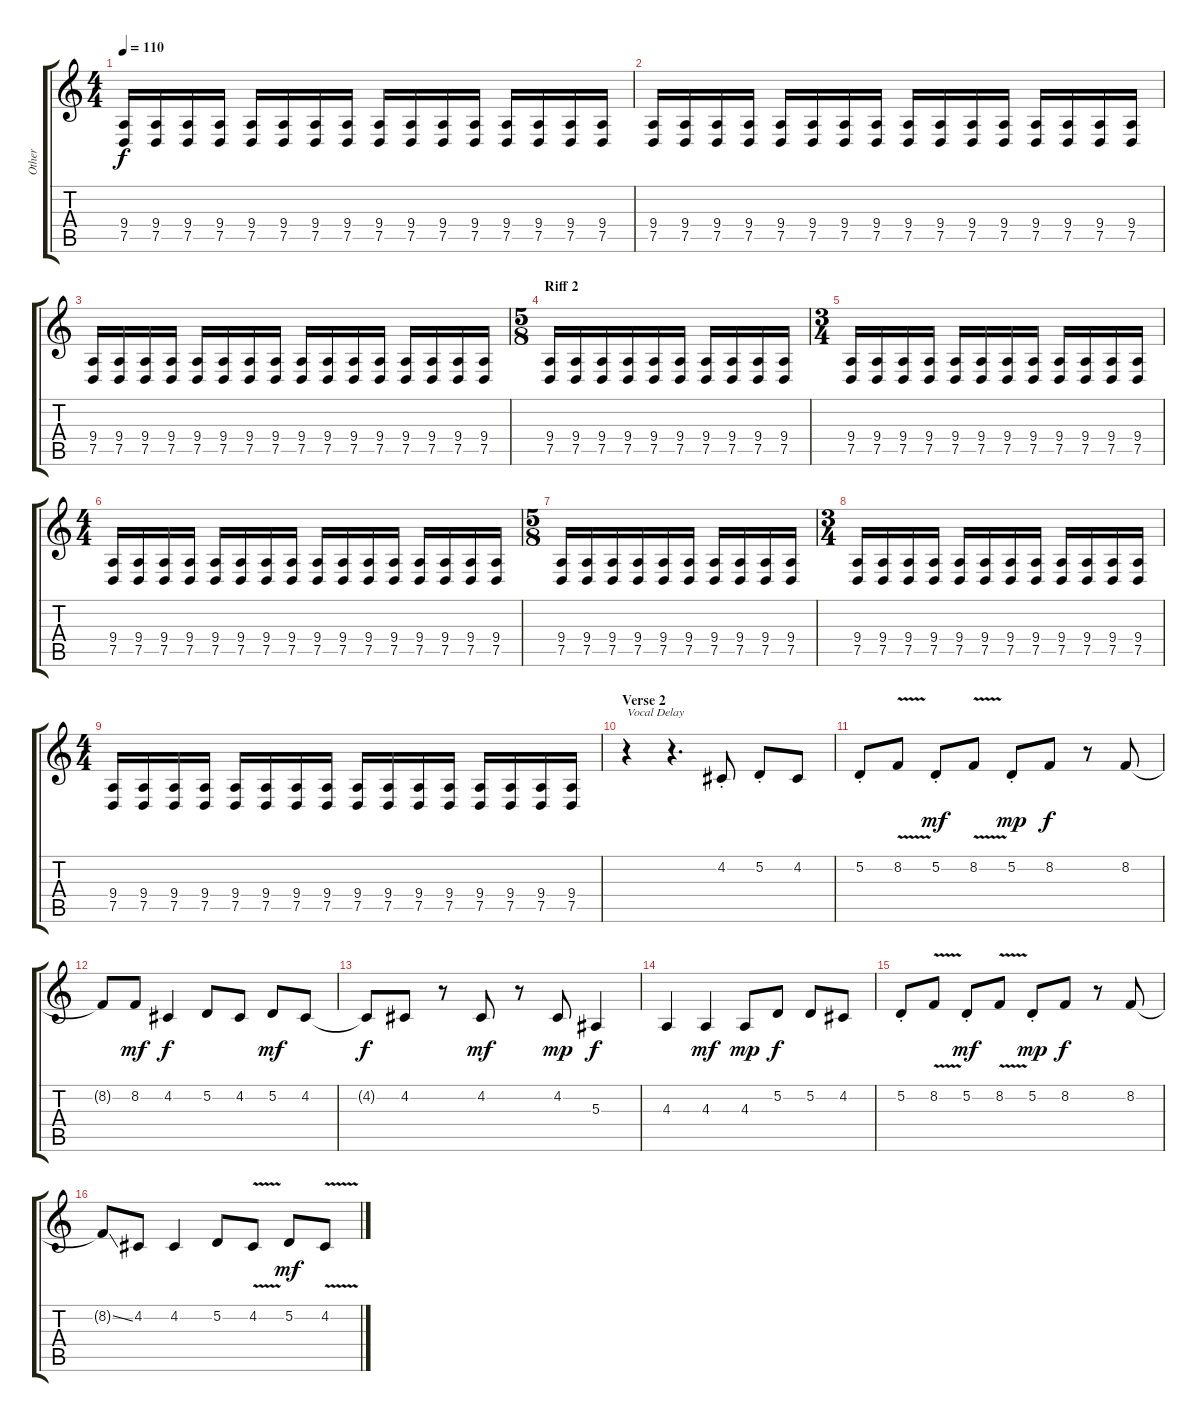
\track ("Other" "Other") {instrument electricpiano2}
\staff {score tabs}
\tuning (D4 A3 F3 C3 G2 C2) {hide}
\ts (4 4)
\tempo 110
\clef g2
\ks c
(9.4 7.5).16{dy f} (9.4 7.5).16 (9.4 7.5).16 (9.4 7.5).16 (9.4 7.5).16 (9.4 7.5).16 (9.4 7.5).16 (9.4 7.5).16 (9.4 7.5).16 (9.4 7.5).16 (9.4 7.5).16 (9.4 7.5).16 (9.4 7.5).16 (9.4 7.5).16 (9.4 7.5).16 (9.4 7.5).16 |
(9.4 7.5).16 (9.4 7.5).16 (9.4 7.5).16 (9.4 7.5).16 (9.4 7.5).16 (9.4 7.5).16 (9.4 7.5).16 (9.4 7.5).16 (9.4 7.5).16 (9.4 7.5).16 (9.4 7.5).16 (9.4 7.5).16 (9.4 7.5).16 (9.4 7.5).16 (9.4 7.5).16 (9.4 7.5).16 |
(9.4 7.5).16 (9.4 7.5).16 (9.4 7.5).16 (9.4 7.5).16 (9.4 7.5).16 (9.4 7.5).16 (9.4 7.5).16 (9.4 7.5).16 (9.4 7.5).16 (9.4 7.5).16 (9.4 7.5).16 (9.4 7.5).16 (9.4 7.5).16 (9.4 7.5).16 (9.4 7.5).16 (9.4 7.5).16 |
\ts (5 8)
\section ("" "Riff 2")
(9.4 7.5).16 (9.4 7.5).16 (9.4 7.5).16 (9.4 7.5).16 (9.4 7.5).16 (9.4 7.5).16 (9.4 7.5).16 (9.4 7.5).16 (9.4 7.5).16 (9.4 7.5).16 |
\ts (3 4)
(9.4 7.5).16 (9.4 7.5).16 (9.4 7.5).16 (9.4 7.5).16 (9.4 7.5).16 (9.4 7.5).16 (9.4 7.5).16 (9.4 7.5).16 (9.4 7.5).16 (9.4 7.5).16 (9.4 7.5).16 (9.4 7.5).16 |
\ts (4 4)
(9.4 7.5).16 (9.4 7.5).16 (9.4 7.5).16 (9.4 7.5).16 (9.4 7.5).16 (9.4 7.5).16 (9.4 7.5).16 (9.4 7.5).16 (9.4 7.5).16 (9.4 7.5).16 (9.4 7.5).16 (9.4 7.5).16 (9.4 7.5).16 (9.4 7.5).16 (9.4 7.5).16 (9.4 7.5).16 |
\ts (5 8)
(9.4 7.5).16 (9.4 7.5).16 (9.4 7.5).16 (9.4 7.5).16 (9.4 7.5).16 (9.4 7.5).16 (9.4 7.5).16 (9.4 7.5).16 (9.4 7.5).16 (9.4 7.5).16 |
\ts (3 4)
(9.4 7.5).16 (9.4 7.5).16 (9.4 7.5).16 (9.4 7.5).16 (9.4 7.5).16 (9.4 7.5).16 (9.4 7.5).16 (9.4 7.5).16 (9.4 7.5).16 (9.4 7.5).16 (9.4 7.5).16 (9.4 7.5).16 |
\ts (4 4)
(9.4 7.5).16 (9.4 7.5).16 (9.4 7.5).16 (9.4 7.5).16 (9.4 7.5).16 (9.4 7.5).16 (9.4 7.5).16 (9.4 7.5).16 (9.4 7.5).16 (9.4 7.5).16 (9.4 7.5).16 (9.4 7.5).16 (9.4 7.5).16 (9.4 7.5).16 (9.4 7.5).16 (9.4 7.5).16 |
\section ("" "Verse 2")
r.4{txt "Vocal Delay"} r.4{d} 4.2{st}.8 5.2{st}.8 4.2.8 |
5.2{st}.8 8.2{v}.8 5.2{st}.8{dy mf} 8.2{v}.8 5.2{st}.8{dy mp} 8.2.8{dy f} r.8 8.2.8 |
8.2{t}.8 8.2.8{dy mf} 4.2.4{dy f} 5.2.8 4.2.8 5.2.8{dy mf} 4.2.8 |
4.2{t}.8{dy f} 4.2.8 r.8 4.2.8{dy mf} r.8 4.2.8{dy mp} 5.3.4{dy f} |
4.3.4 4.3.4{dy mf} 4.3.8{dy mp} 5.2.8{dy f} 5.2.8 4.2.8 |
5.2{st}.8 8.2{v}.8 5.2{st}.8{dy mf} 8.2{v}.8 5.2{st}.8{dy mp} 8.2.8{dy f} r.8 8.2.8 |
8.2{ss t}.8 4.2.8 4.2.4 5.2.8 4.2{v}.8 5.2.8{dy mf} 4.2{v}.8
